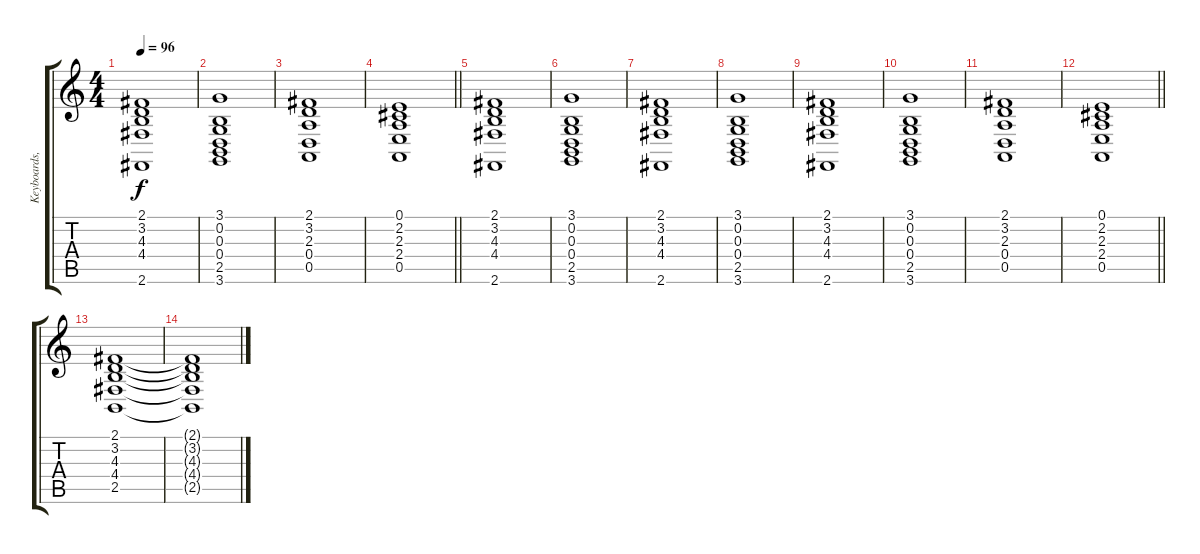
\track ("Keyboards, atmosphere" "Keyboards,") {instrument stringensemble2}
\staff {score tabs}
\tuning (E4 B3 G3 D3 A2 E2) {hide}
\ts (4 4)
\tempo 96
\clef g2
\ks c
(2.1 3.2 4.3 4.4 2.6).1{dy f} |
(3.1 0.2 0.3 0.4 2.5 3.6).1 |
(2.1 3.2 2.3 0.4 0.5).1 |
\barLineRight lightlight
(0.1 2.2 2.3 2.4 0.5).1 |
(2.1 3.2 4.3 4.4 2.6).1 |
(3.1 0.2 0.3 0.4 2.5 3.6).1 |
(2.1 3.2 4.3 4.4 2.6).1 |
(3.1 0.2 0.3 0.4 2.5 3.6).1 |
(2.1 3.2 4.3 4.4 2.6).1 |
(3.1 0.2 0.3 0.4 2.5 3.6).1 |
(2.1 3.2 2.3 0.4 0.5).1 |
\barLineRight lightlight
(0.1 2.2 2.3 2.4 0.5).1 |
(2.1 3.2 4.3 4.4 2.5).1 |
(2.1{t} 3.2{t} 4.3{t} 4.4{t} 2.5{t}).1
